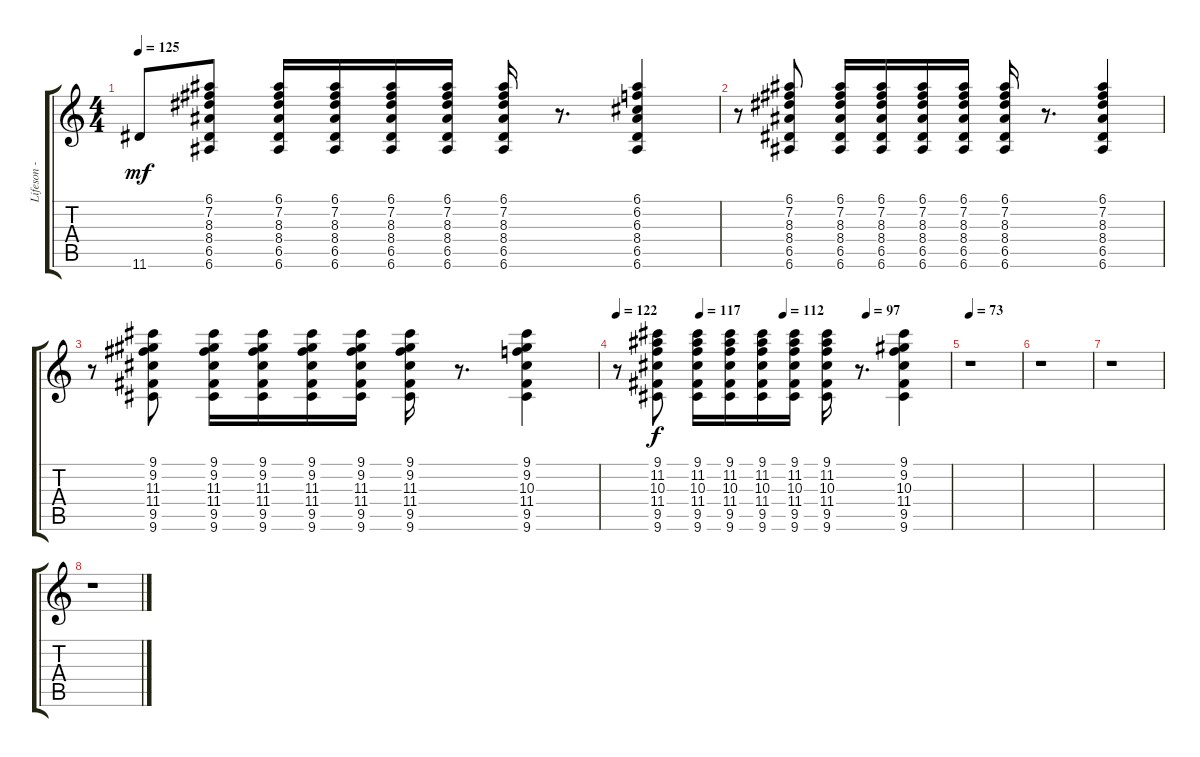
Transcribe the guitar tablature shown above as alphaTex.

\track ("Lifeson - Guitarra1" "Lifeson - ") {instrument acousticguitarsteel}
\staff {score tabs}
\tuning (E4 B3 G3 D3 A2 E2) {hide}
\ts (4 4)
\tempo 125
\clef g2
\ks c
11.6.8{dy mf} (6.1 7.2 8.3 8.4 6.5 6.6).8 (6.1 7.2 8.3 8.4 6.5 6.6).16 (6.1 7.2 8.3 8.4 6.5 6.6).16 (6.1 7.2 8.3 8.4 6.5 6.6).16 (6.1 7.2 8.3 8.4 6.5 6.6).16 (6.1 7.2 8.3 8.4 6.5 6.6).16 r.8{d} (6.1 6.2 6.3 8.4 6.5 6.6).4 |
r.8 (6.1 7.2 8.3 8.4 6.5 6.6).8 (6.1 7.2 8.3 8.4 6.5 6.6).16 (6.1 7.2 8.3 8.4 6.5 6.6).16 (6.1 7.2 8.3 8.4 6.5 6.6).16 (6.1 7.2 8.3 8.4 6.5 6.6).16 (6.1 7.2 8.3 8.4 6.5 6.6).16 r.8{d} (6.1 7.2 8.3 8.4 6.5 6.6).4 |
r.8 (9.1 9.2 11.3 11.4 9.5 9.6).8 (9.1 9.2 11.3 11.4 9.5 9.6).16 (9.1 9.2 11.3 11.4 9.5 9.6).16 (9.1 9.2 11.3 11.4 9.5 9.6).16 (9.1 9.2 11.3 11.4 9.5 9.6).16 (9.1 9.2 11.3 11.4 9.5 9.6).16 r.8{d} (9.1 9.2 10.3 11.4 9.5 9.6).4 |
\tempo 122
\tempo (117 0.25)
\tempo (112 0.5)
\tempo (97 0.75)
r.8 (9.1 11.2 10.3 11.4 9.5 9.6).8{dy f} (9.1 11.2 10.3 11.4 9.5 9.6).16 (9.1 11.2 10.3 11.4 9.5 9.6).16 (9.1 11.2 10.3 11.4 9.5 9.6).16 (9.1 11.2 10.3 11.4 9.5 9.6).16 (9.1 11.2 10.3 11.4 9.5 9.6).16 r.8{d} (9.1 9.2 10.3 11.4 9.5 9.6).4 |
\tempo 73
r.1 |
r.1 |
r.1 |
r.1
